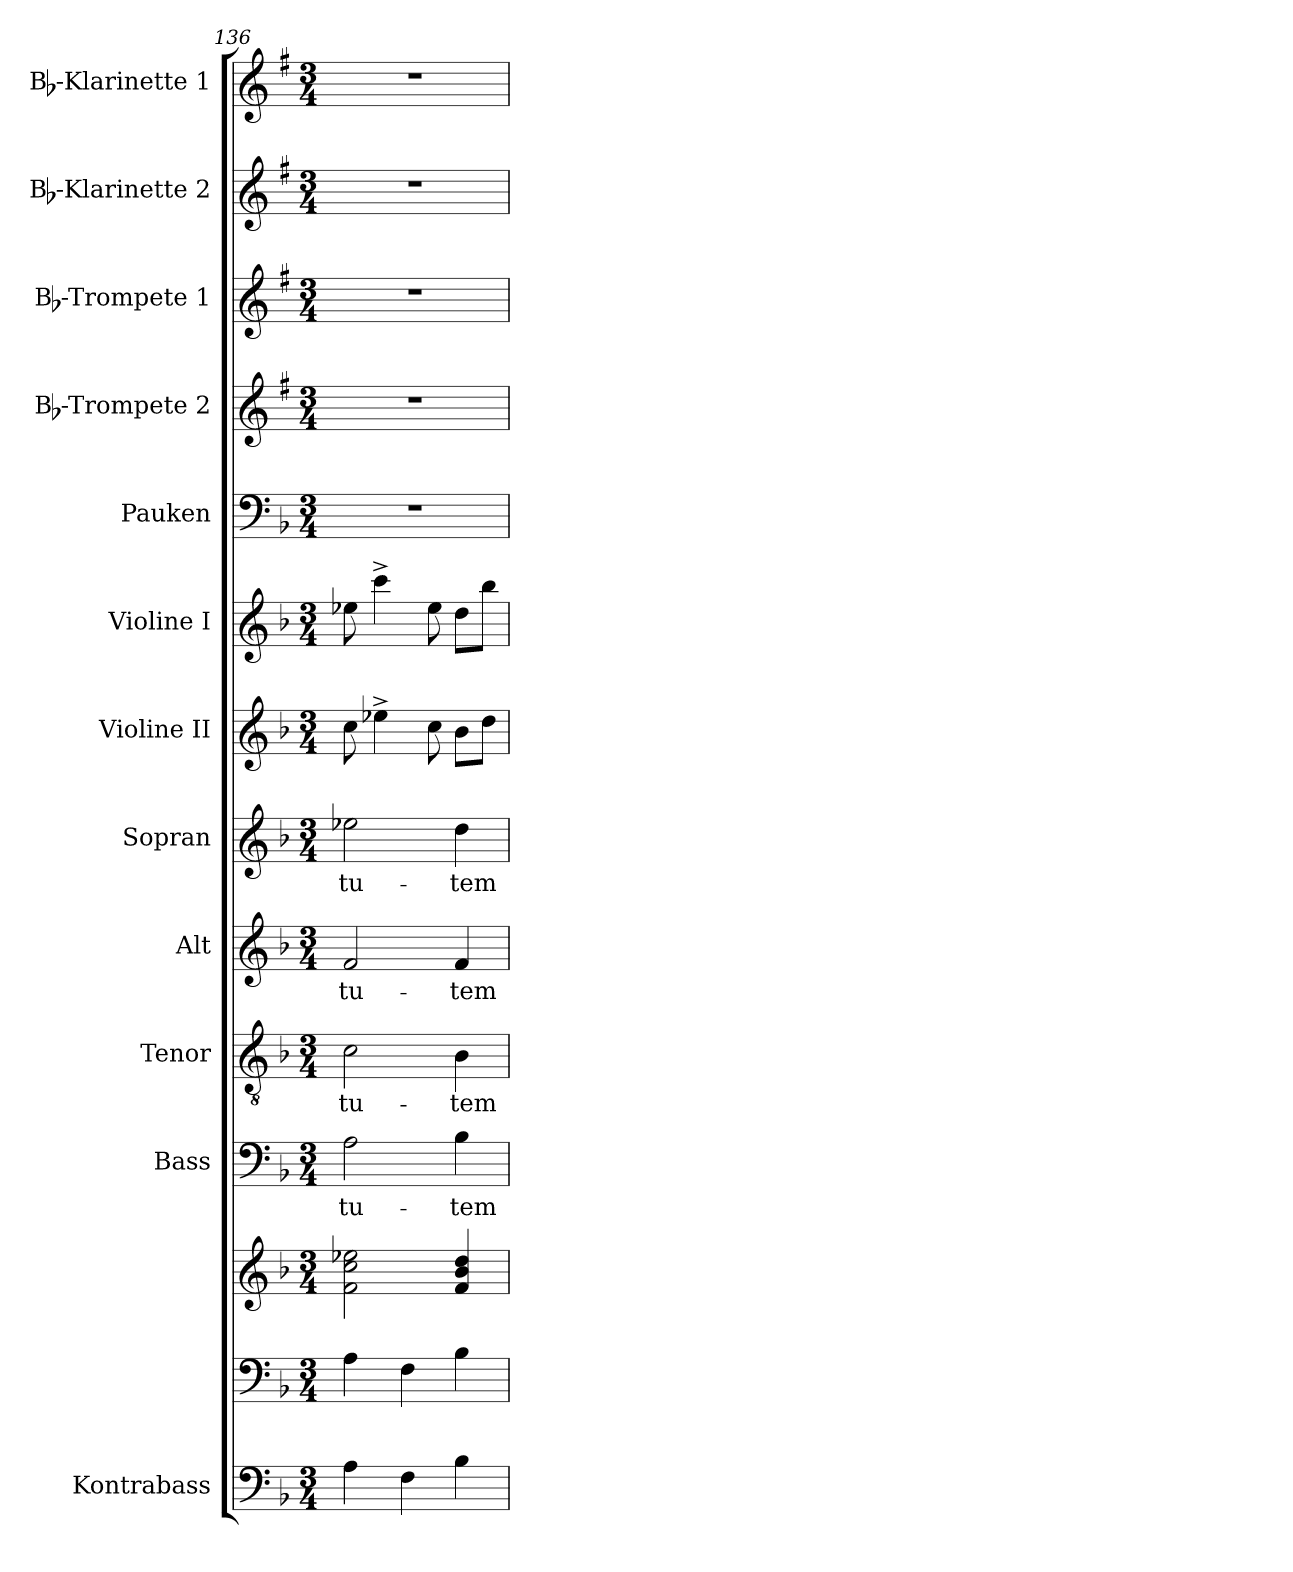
**kern	**kern	**kern	**kern	**text	**kern	**text	**kern	**text	**kern	**text	**kern	**kern	**kern	**kern	**kern	**kern	**kern
*part13	*part12	*part12	*part11	*part11	*part10	*part10	*part9	*part9	*part8	*part8	*part7	*part6	*part5	*part4	*part3	*part2	*part1
*staff14	*staff13	*staff12	*staff11	*staff11	*staff10	*staff10	*staff9	*staff9	*staff8	*staff8	*staff7	*staff6	*staff5	*staff4	*staff3	*staff2	*staff1
*I"Kontrabass	*	*	*I"Bass	*	*I"Tenor	*	*I"Alt	*	*I"Sopran	*	*I"Violine II	*I"Violine I	*I"Pauken	*I"Bb-Trompete 2	*I"Bb-Trompete 1	*I"Bb-Klarinette 2	*I"Bb-Klarinette 1
*I'Kb.	*	*	*I'B.	*	*I'T.	*	*I'A.	*	*I'S.	*	*I'Vl. II	*I'Vl. I	*I'Pk.	*I'Bb Trp. 2	*I'Bb Trp. 1	*I'Bb Kl. 2	*I'Bb Kl. 1
*clefF4	*clefF4	*clefG2	*clefF4	*	*clefGv2	*	*clefG2	*	*clefG2	*	*clefG2	*clefG2	*clefF4	*clefG2	*clefG2	*clefG2	*clefG2
*ITrd7c12	*	*	*	*	*	*	*	*	*	*	*	*	*	*ITrd1c2	*ITrd1c2	*ITrd1c2	*ITrd1c2
*k[b-]	*k[b-]	*k[b-]	*k[b-]	*	*k[b-]	*	*k[b-]	*	*k[b-]	*	*k[b-]	*k[b-]	*k[b-]	*k[b-]	*k[b-]	*k[b-]	*k[b-]
*F:	*F:	*F:	*F:	*	*F:	*	*F:	*	*F:	*	*F:	*F:	*F:	*F:	*F:	*F:	*F:
*M3/4	*M3/4	*M3/4	*M3/4	*	*M3/4	*	*M3/4	*	*M3/4	*	*M3/4	*M3/4	*M3/4	*M3/4	*M3/4	*M3/4	*M3/4
=136	=136	=136	=136	=136	=136	=136	=136	=136	=136	=136	=136	=136	=136	=136	=136	=136	=136
!	!	!	!	!LO:LY:b	!	!LO:LY:b	!	!LO:LY:b	!	!LO:LY:b	!	!	!	!	!	!	!
4AA\	4A\	2f\ 2cc\ 2ee-X\	2A\	-tu-	2c\	-tu-	2f/	-tu-	2ee-X\	-tu-	8cc\	8ee-X\	2.r	2.r	2.r	2.r	2.r
.	.	.	.	.	.	.	.	.	.	.	4ee-X^>\	4ccc^>\	.	.	.	.	.
4FF\	4F\	.	.	.	.	.	.	.	.	.	.	.	.	.	.	.	.
.	.	.	.	.	.	.	.	.	.	.	8cc\	8ee-\	.	.	.	.	.
!	!	!	!	!LO:LY:b	!	!LO:LY:b	!	!LO:LY:b	!	!LO:LY:b	!	!	!	!	!	!	!
4BB-\	4B-\	4f/ 4b-/ 4dd/	4B-\	-tem	4B-\	-tem	4f/	-tem	4dd\	-tem	8b-\L	8dd\L	.	.	.	.	.
.	.	.	.	.	.	.	.	.	.	.	8dd\J	8bb-\J	.	.	.	.	.
=	=	=	=	=	=	=	=	=	=	=	=	=	=	=	=	=	=
*-	*-	*-	*-	*-	*-	*-	*-	*-	*-	*-	*-	*-	*-	*-	*-	*-	*-
